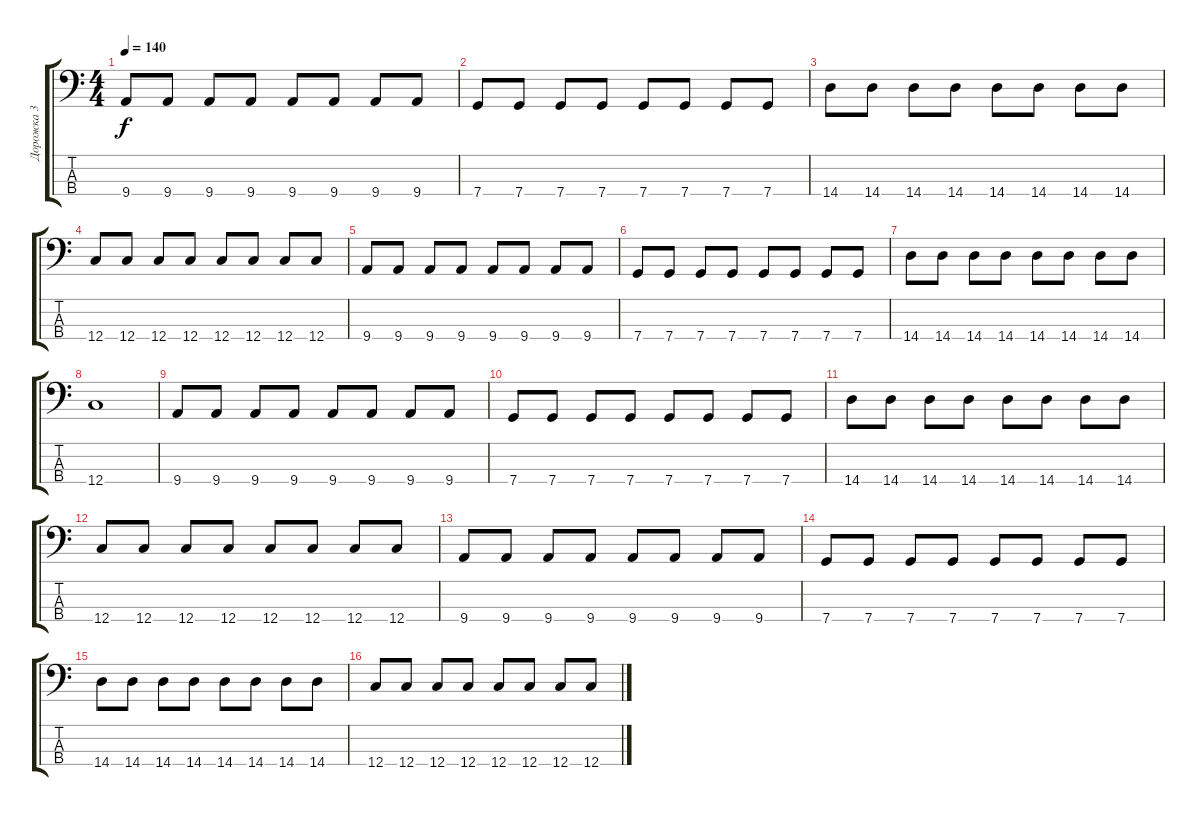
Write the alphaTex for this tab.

\track ("Дорожка 3" "Дорожка 3") {instrument electricbassfinger}
\staff {score tabs}
\tuning (F2 C2 G1 C1) {hide}
\ts (4 4)
\tempo 140
\clef f4
\ks c
9.4.8{dy f} 9.4.8 9.4.8 9.4.8 9.4.8 9.4.8 9.4.8 9.4.8 |
7.4.8 7.4.8 7.4.8 7.4.8 7.4.8 7.4.8 7.4.8 7.4.8 |
14.4.8 14.4.8 14.4.8 14.4.8 14.4.8 14.4.8 14.4.8 14.4.8 |
12.4.8 12.4.8 12.4.8 12.4.8 12.4.8 12.4.8 12.4.8 12.4.8 |
9.4.8 9.4.8 9.4.8 9.4.8 9.4.8 9.4.8 9.4.8 9.4.8 |
7.4.8 7.4.8 7.4.8 7.4.8 7.4.8 7.4.8 7.4.8 7.4.8 |
14.4.8 14.4.8 14.4.8 14.4.8 14.4.8 14.4.8 14.4.8 14.4.8 |
12.4.1 |
9.4.8 9.4.8 9.4.8 9.4.8 9.4.8 9.4.8 9.4.8 9.4.8 |
7.4.8 7.4.8 7.4.8 7.4.8 7.4.8 7.4.8 7.4.8 7.4.8 |
14.4.8 14.4.8 14.4.8 14.4.8 14.4.8 14.4.8 14.4.8 14.4.8 |
12.4.8 12.4.8 12.4.8 12.4.8 12.4.8 12.4.8 12.4.8 12.4.8 |
9.4.8 9.4.8 9.4.8 9.4.8 9.4.8 9.4.8 9.4.8 9.4.8 |
7.4.8 7.4.8 7.4.8 7.4.8 7.4.8 7.4.8 7.4.8 7.4.8 |
14.4.8 14.4.8 14.4.8 14.4.8 14.4.8 14.4.8 14.4.8 14.4.8 |
12.4.8 12.4.8 12.4.8 12.4.8 12.4.8 12.4.8 12.4.8 12.4.8
